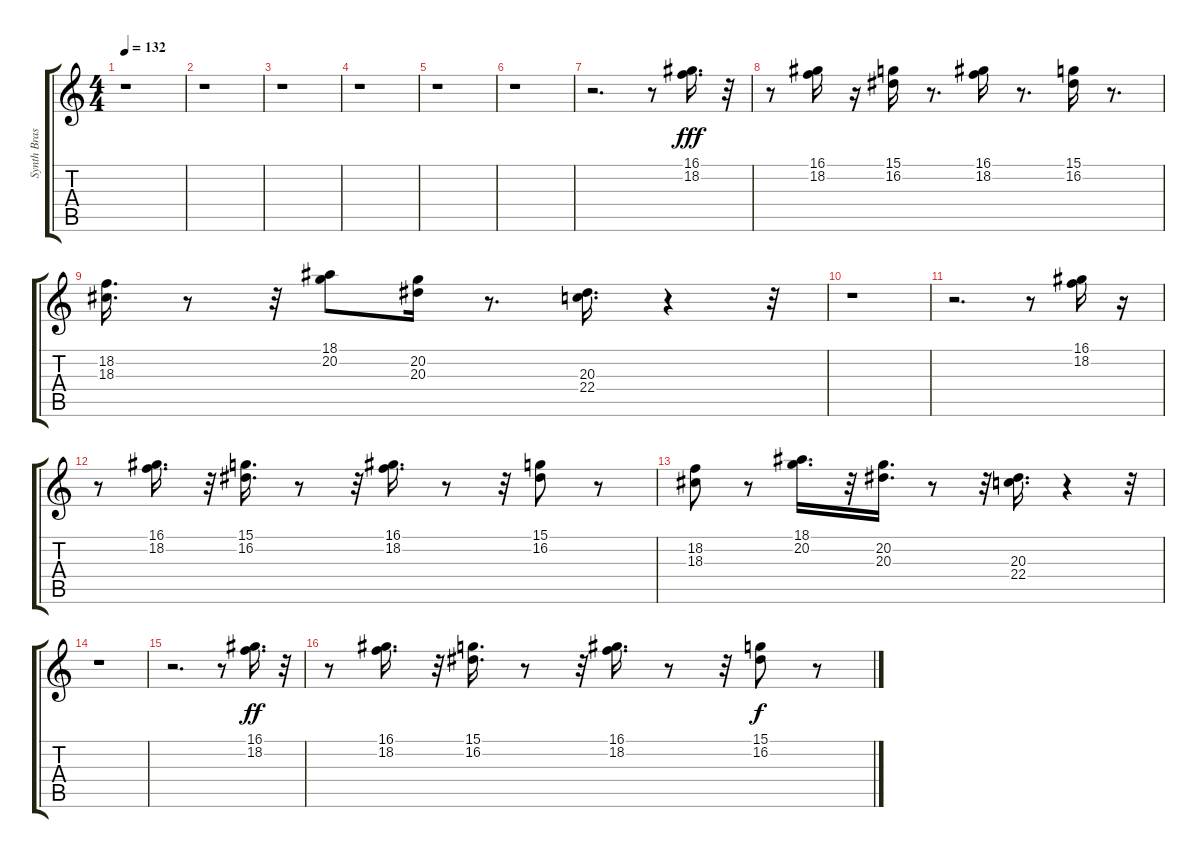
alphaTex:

\track ("Synth Brass" "Synth Bras") {instrument synthbrass1}
\staff {score tabs}
\tuning (E4 B3 G3 D3 A2 E2) {hide}
\ts (4 4)
\tempo 132
\clef g2
\ks c
r.1{dy fff} |
r.1 |
r.1 |
r.1 |
r.1 |
r.1 |
r.2{d} r.8 (16.1 18.2).16{d} r.32 |
r.8 (16.1 18.2).16 r.16 (15.1 16.2).16 r.8{d} (16.1 18.2).16{volume 12} r.8{d} (15.1 16.2).16{volume 12} r.8{d} |
(18.2 18.3).16{d} r.8 r.32 (18.1 20.2).8 (20.2 20.3).16 r.8{d} (20.3 22.4).16{d volume 12} r.4 r.32 |
r.1 |
r.2{d} r.8 (16.1 18.2).16{volume 11} r.16 |
r.8 (16.1 18.2).16{d volume 11} r.32 (15.1 16.2).16{d volume 11} r.8 r.32 (16.1 18.2).16{d} r.8 r.32 (15.1 16.2).8 r.8 |
(18.2 18.3).8{volume 10} r.8 (18.1 20.2).16{d volume 10} r.32 (20.2 20.3).16{d} r.8 r.32 (20.3 22.4).16{d volume 10} r.4 r.32 |
r.1 |
r.2{d} r.8 (16.1 18.2).16{d dy ff volume 5} r.32 |
r.8 (16.1 18.2).16{d volume 4} r.32 (15.1 16.2).16{d volume 4} r.8 r.32 (16.1 18.2).16{d} r.8 r.32 (15.1 16.2).8{dy f volume 4} r.8
